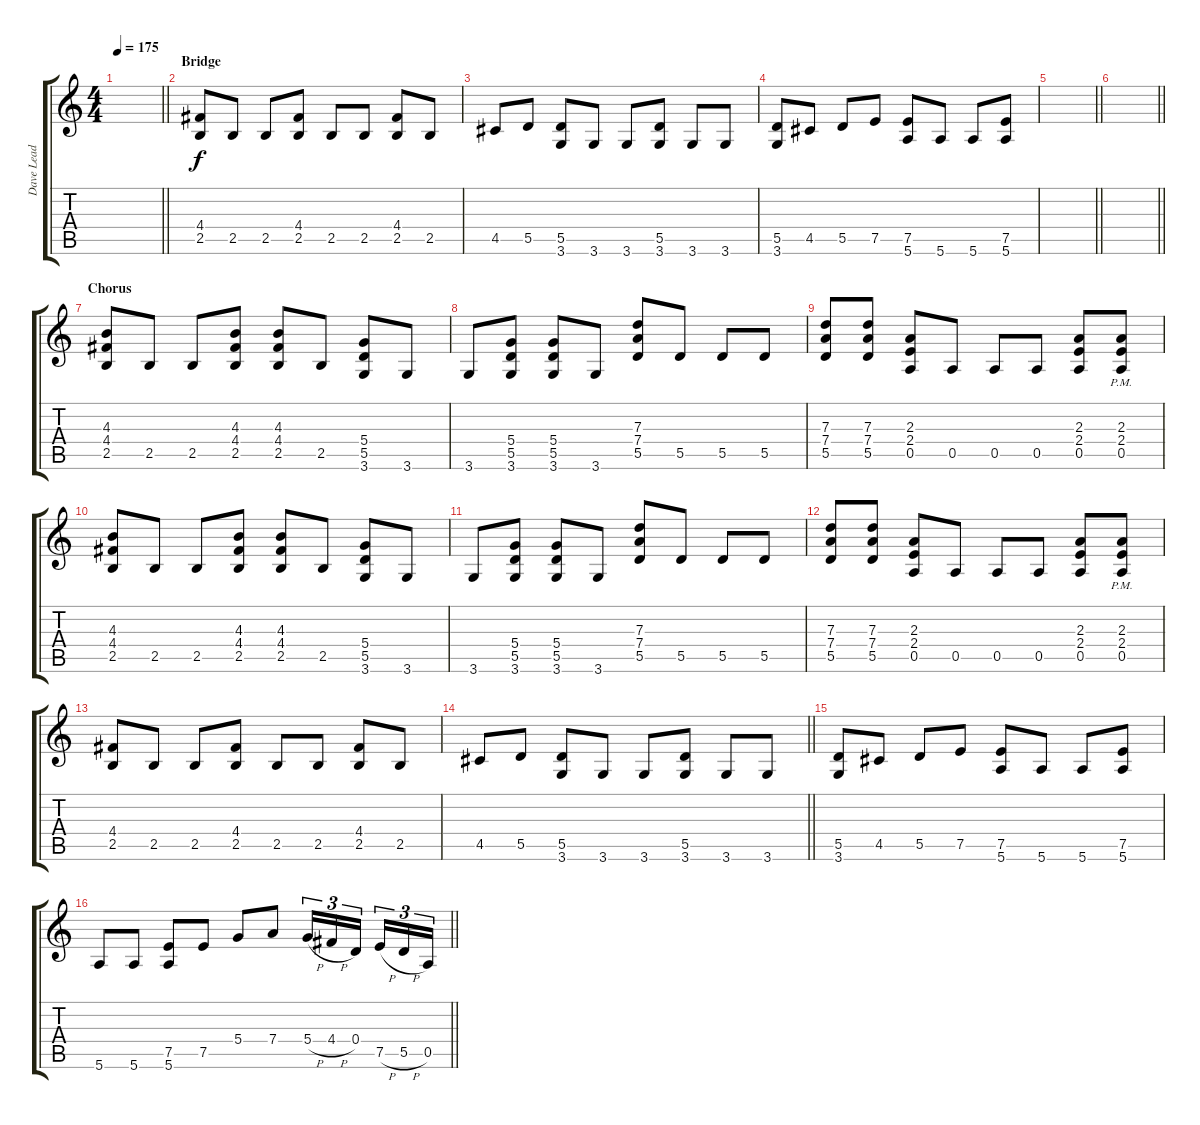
\track ("Dave Lead" "Dave Lead") {instrument overdrivenguitar}
\staff {score tabs}
\tuning (E4 B3 G3 D3 A2 E2) {hide}
\ts (4 4)
\tempo 175
\clef g2
\barLineRight lightlight
\ks c
|
\section ("" "Bridge")
(4.4 2.5).8 2.5.8 2.5.8 (4.4 2.5).8 2.5.8 2.5.8 (4.4 2.5).8 2.5.8 |
4.5.8 5.5.8 (5.5 3.6).8 3.6.8 3.6.8 (5.5 3.6).8 3.6.8 3.6.8 |
(5.5 3.6).8 4.5.8 5.5.8 7.5.8 (7.5 5.6).8 5.6.8 5.6.8 (7.5 5.6).8 |
\barLineRight lightlight
|
\barLineRight lightlight
|
\section ("" "Chorus")
(4.3 4.4 2.5).8 2.5.8 2.5.8 (4.3 4.4 2.5).8 (4.3 4.4 2.5).8 2.5.8 (5.4 5.5 3.6).8 3.6.8 |
3.6.8 (5.4 5.5 3.6).8 (5.4 5.5 3.6).8 3.6.8 (7.3 7.4 5.5).8 5.5.8 5.5.8 5.5.8 |
(7.3 7.4 5.5).8 (7.3 7.4 5.5).8 (2.3 2.4 0.5).8 0.5.8 0.5.8 0.5.8 (2.3 2.4 0.5).8 (2.3 2.4{pm} 0.5).8 |
(4.3 4.4 2.5).8 2.5.8 2.5.8 (4.3 4.4 2.5).8 (4.3 4.4 2.5).8 2.5.8 (5.4 5.5 3.6).8 3.6.8 |
3.6.8 (5.4 5.5 3.6).8 (5.4 5.5 3.6).8 3.6.8 (7.3 7.4 5.5).8 5.5.8 5.5.8 5.5.8 |
(7.3 7.4 5.5).8 (7.3 7.4 5.5).8 (2.3 2.4 0.5).8 0.5.8 0.5.8 0.5.8 (2.3 2.4 0.5).8 (2.3 2.4{pm} 0.5).8 |
(4.4 2.5).8 2.5.8 2.5.8 (4.4 2.5).8 2.5.8 2.5.8 (4.4 2.5).8 2.5.8 |
\barLineRight lightlight
4.5.8 5.5.8 (5.5 3.6).8 3.6.8 3.6.8 (5.5 3.6).8 3.6.8 3.6.8 |
(5.5 3.6).8 4.5.8 5.5.8 7.5.8 (7.5 5.6).8 5.6.8 5.6.8 (7.5 5.6).8 |
\barLineRight lightlight
5.6.8 5.6.8 (7.5 5.6).8 7.5.8 5.4.8 7.4.8 5.4{h}.16{tu (3 2)} 4.4{h}.16{tu (3 2)} 0.4.16{tu (3 2) beam splitsecondary} 7.5{h}.16{tu (3 2)} 5.5{h}.16{tu (3 2)} 0.5.16{tu (3 2)}
